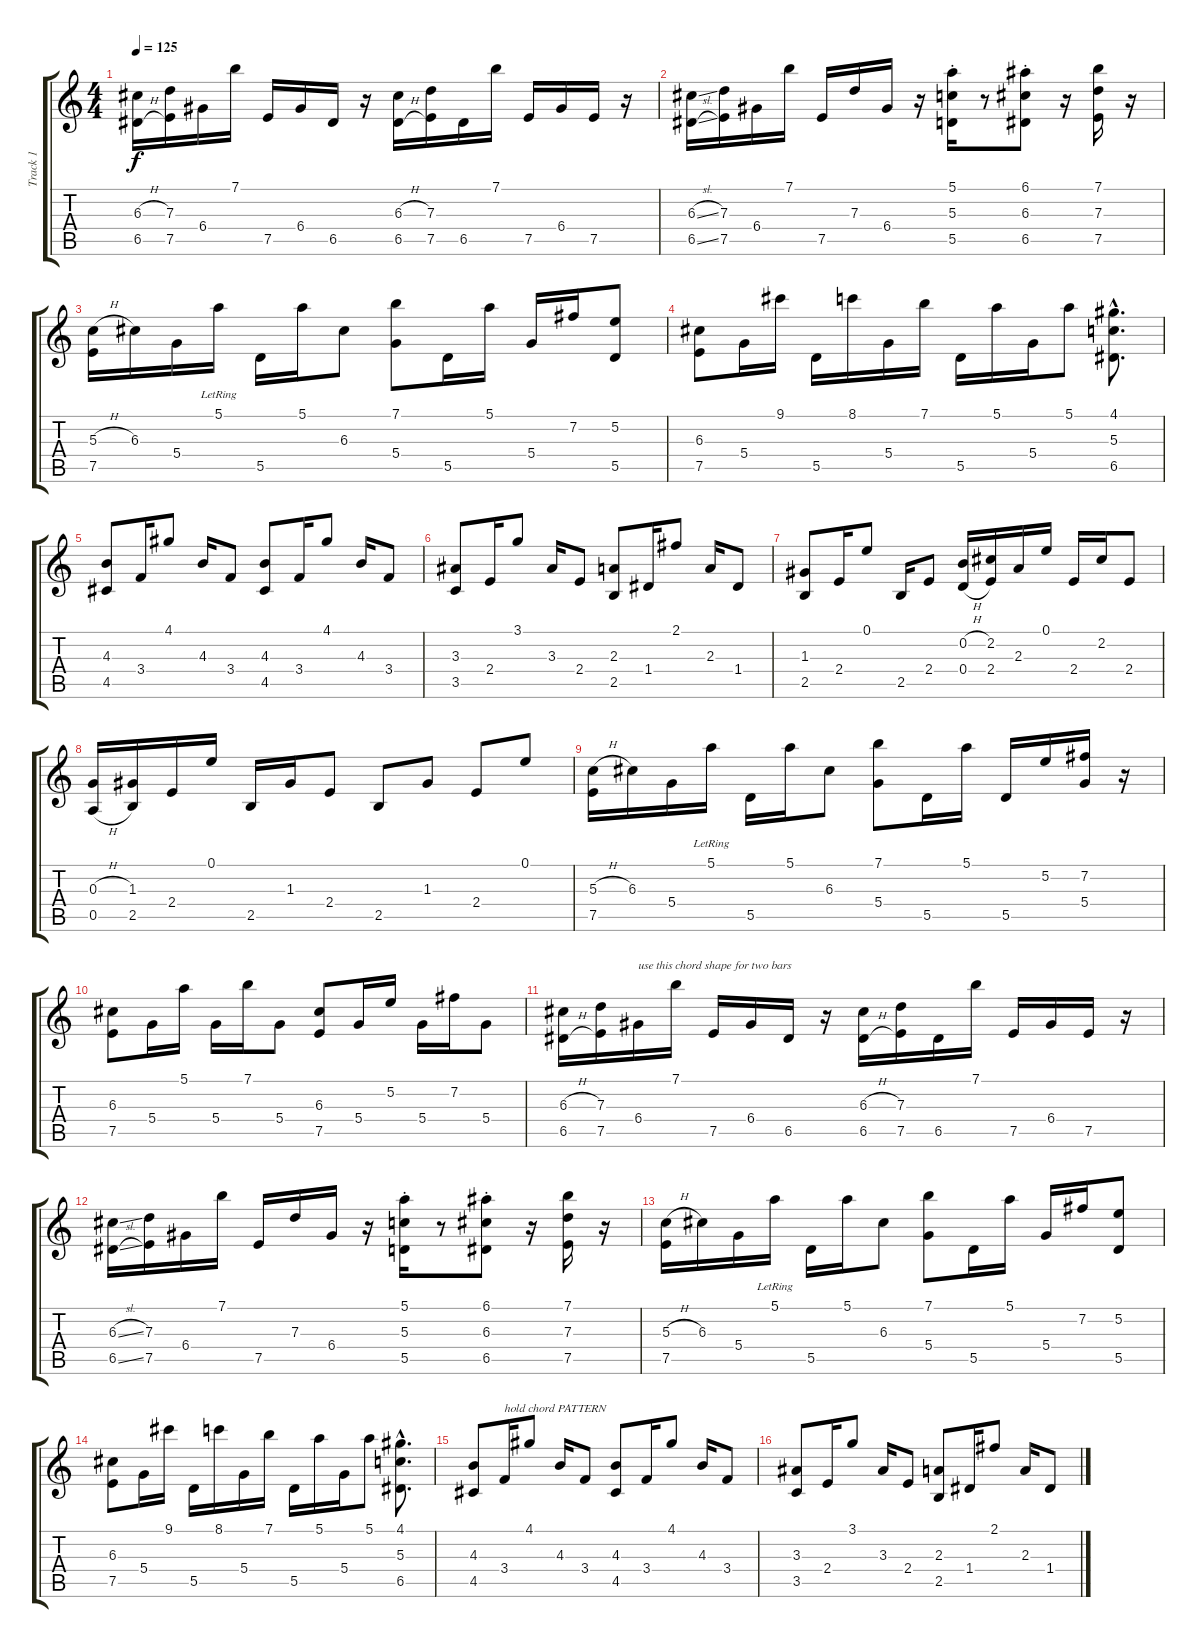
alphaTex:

\track ("Track 1" "Track 1") {instrument acousticguitarsteel}
\staff {score tabs}
\tuning (E4 B3 G3 D3 A2 E2) {hide}
\ts (4 4)
\tempo 125
\clef g2
\ks c
(6.3{h} 6.5{h}).16{dy f} (7.3 7.5).16 6.4.16 7.1.16 7.5.16 6.4.16 6.5.16 r.16 (6.3{h} 6.5{h}).16 (7.3 7.5).16 6.5.16 7.1.16 7.5.16 6.4.16 7.5.16 r.16 |
(6.3{sl} 6.5{sl}).16 (7.3 7.5).16 6.4.16 7.1.16 7.5.16 7.3.16 6.4.16 r.16 (5.1{st} 5.3 5.5).16 r.8 (6.1{st} 6.3 6.5).8 r.16 (7.1 7.3 7.5).16 r.16 |
(5.3{h} 7.5).16 6.3.16 5.4.16 5.1{lr}.16 5.5.16 5.1.16 6.3.8 (7.1 5.4).8 5.5.16 5.1.16 5.4.16 7.2.16 (5.2 5.5).8 |
(6.3 7.5).8 5.4.16 9.1.16 5.5.16 8.1.16 5.4.16 7.1.16 5.5.16 5.1.16 5.4.16 5.1.8 (4.1{hac} 5.3{hac} 6.5{hac}).8{d} |
(4.3 4.5).8 3.4.16 4.1.8 4.3.16 3.4.8 (4.3 4.5).8 3.4.16 4.1.8 4.3.16 3.4.8 |
(3.3 3.5).8 2.4.16 3.1.8 3.3.16 2.4.8 (2.3 2.5).8 1.4.16 2.1.8 2.3.16 1.4.8 |
(1.3 2.5).8 2.4.16 0.1.8 2.5.16 2.4.8 (0.2{h} 0.4{h}).16 (2.2 2.4).16 2.3.16 0.1.16 2.4.16 2.2.16 2.4.8 |
(0.3{h} 0.5{h}).16 (1.3 2.5).16 2.4.16 0.1.16 2.5.16 1.3.16 2.4.8 2.5.8 1.3.8 2.4.8 0.1.8 |
(5.3{h} 7.5).16 6.3.16 5.4.16 5.1{lr}.16 5.5.16 5.1.16 6.3.8 (7.1 5.4).8 5.5.16 5.1.16 5.5.16 5.2.16 (7.2 5.4).16 r.16 |
(6.3 7.5).8 5.4.16 5.1.16 5.4.16 7.1.16 5.4.8 (6.3 7.5).8 5.4.16 5.2.16 5.4.16 7.2.16 5.4.8 |
(6.3{h} 6.5{h}).16 (7.3 7.5).16 6.4.16{txt "use this chord shape for two bars"} 7.1.16 7.5.16 6.4.16 6.5.16 r.16 (6.3{h} 6.5{h}).16 (7.3 7.5).16 6.5.16 7.1.16 7.5.16 6.4.16 7.5.16 r.16 |
(6.3{sl} 6.5{sl}).16 (7.3 7.5).16 6.4.16 7.1.16 7.5.16 7.3.16 6.4.16 r.16 (5.1{st} 5.3 5.5).16 r.8 (6.1{st} 6.3 6.5).8 r.16 (7.1 7.3 7.5).16 r.16 |
(5.3{h} 7.5).16 6.3.16 5.4.16 5.1{lr}.16 5.5.16 5.1.16 6.3.8 (7.1 5.4).8 5.5.16 5.1.16 5.4.16 7.2.16 (5.2 5.5).8 |
(6.3 7.5).8 5.4.16 9.1.16 5.5.16 8.1.16 5.4.16 7.1.16 5.5.16 5.1.16 5.4.16 5.1.8 (4.1{hac} 5.3{hac} 6.5{hac}).8{d} |
(4.3 4.5).8 3.4.16{txt "hold chord PATTERN"} 4.1.8 4.3.16 3.4.8 (4.3 4.5).8 3.4.16 4.1.8 4.3.16 3.4.8 |
(3.3 3.5).8 2.4.16 3.1.8 3.3.16 2.4.8 (2.3 2.5).8 1.4.16 2.1.8 2.3.16 1.4.8
